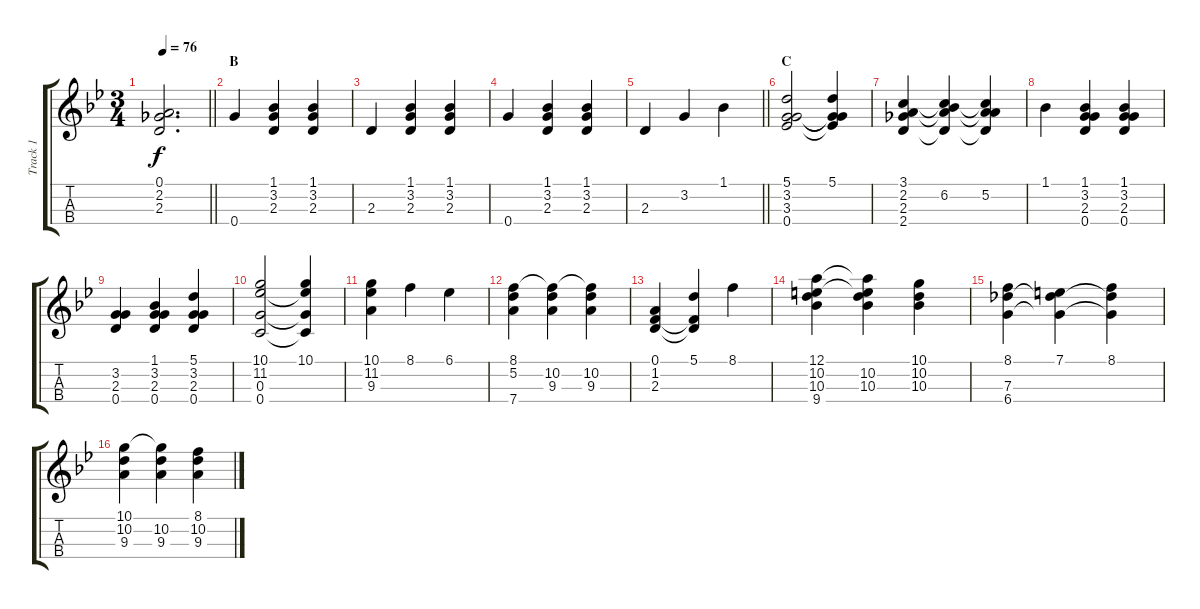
\track ("Track 1" "Track 1") {instrument acousticguitarsteel}
\staff {score tabs}
\tuning (A3 E3 C3 G3) {hide}
\ts (3 4)
\tempo 76
\clef g2
\barLineRight lightlight
\ks bb
(0.1{t} 2.2 2.3).2{d dy f} |
\section ("" "B")
0.4.4 (1.1 3.2 2.3).4 (1.1 3.2 2.3).4 |
2.3.4 (1.1 3.2 2.3).4 (1.1 3.2 2.3).4 |
0.4.4 (1.1 3.2 2.3).4 (1.1 3.2 2.3).4 |
\barLineRight lightlight
2.3.4 3.2.4 1.1.4 |
\section ("" "C")
(5.1 3.2 3.3 0.4).2 (5.1 3.2{t} 3.3{t} 0.4{t}).4 |
(3.1 2.2 2.3 2.4).4 (3.1{t} 6.2 2.3{t} 2.4{t}).4 (3.1{t} 5.2 2.3{t} 2.4{t}).4 |
1.1.4 (1.1 3.2 2.3 0.4).4 (1.1 3.2 2.3 0.4).4 |
(3.2 2.3 0.4).4 (1.1 3.2 2.3 0.4).4 (5.1 3.2 2.3 0.4).4 |
(10.1 11.2 0.3 0.4).2 (10.1 11.2{t} 0.3{t} 0.4{t}).4 |
(10.1 11.2 9.3).4 8.1.4 6.1.4 |
(8.1 5.2 7.4).4 (8.1{t} 10.2 9.3).4 (8.1{t} 10.2 9.3).4 |
(0.1 1.2 2.3).4 (5.1 1.2{t} 2.3{t}).4 8.1.4 |
(12.1 10.2 10.3 9.4).4 (12.1{t} 10.2 10.3 9.4{t}).4 (10.1 10.2 10.3).4 |
(8.1 7.3 6.4).4 (7.1 7.3{t} 6.4{t}).4 (8.1 7.3{t} 6.4{t}).4 |
(10.1 10.2 9.3).4 (10.1{t} 10.2 9.3).4 (8.1 10.2 9.3).4
